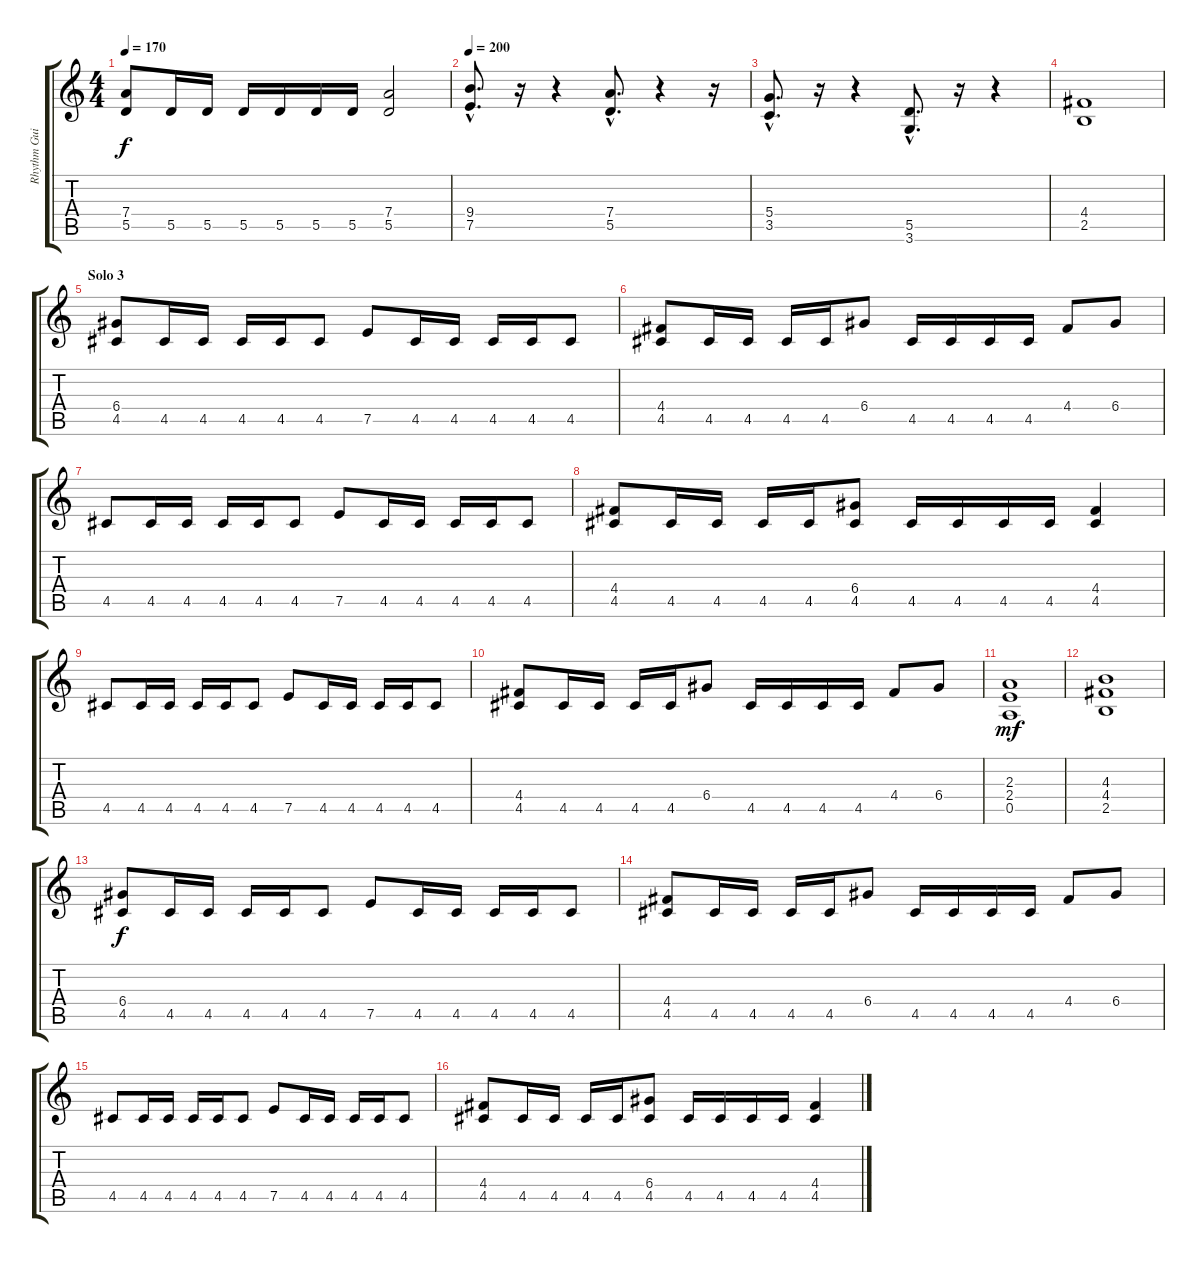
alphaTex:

\track ("Rhythm Guitar 1" "Rhythm Gui") {instrument distortionguitar}
\staff {score tabs}
\tuning (E4 B3 G3 D3 A2 E2) {hide}
\ts (4 4)
\tempo 170
\clef g2
\ks c
(7.4 5.5).8{dy f} 5.5.16 5.5.16 5.5.16 5.5.16 5.5.16 5.5.16 (7.4 5.5).2 |
\tempo 200
(9.4{hac} 7.5{hac}).8{d} r.16 r.4 (7.4{hac} 5.5{hac}).8{d} r.4 r.16 |
(5.4{hac} 3.5{hac}).8{d} r.16 r.4 (5.5{hac} 3.6{hac}).8{d} r.16 r.4 |
(4.4 2.5).1 |
\section ("" "Solo 3")
(6.4 4.5).8 4.5.16 4.5.16 4.5.16 4.5.16 4.5.8 7.5.8 4.5.16 4.5.16 4.5.16 4.5.16 4.5.8 |
(4.4 4.5).8 4.5.16 4.5.16 4.5.16 4.5.16 6.4.8 4.5.16 4.5.16 4.5.16 4.5.16 4.4.8 6.4.8 |
4.5.8 4.5.16 4.5.16 4.5.16 4.5.16 4.5.8 7.5.8 4.5.16 4.5.16 4.5.16 4.5.16 4.5.8 |
(4.4 4.5).8 4.5.16 4.5.16 4.5.16 4.5.16 (6.4 4.5).8 4.5.16 4.5.16 4.5.16 4.5.16 (4.4 4.5).4 |
4.5.8 4.5.16 4.5.16 4.5.16 4.5.16 4.5.8 7.5.8 4.5.16 4.5.16 4.5.16 4.5.16 4.5.8 |
(4.4 4.5).8 4.5.16 4.5.16 4.5.16 4.5.16 6.4.8 4.5.16 4.5.16 4.5.16 4.5.16 4.4.8 6.4.8 |
(2.3 2.4 0.5).1{dy mf} |
(4.3 4.4 2.5).1 |
(6.4 4.5).8{dy f} 4.5.16 4.5.16 4.5.16 4.5.16 4.5.8 7.5.8 4.5.16 4.5.16 4.5.16 4.5.16 4.5.8 |
(4.4 4.5).8 4.5.16 4.5.16 4.5.16 4.5.16 6.4.8 4.5.16 4.5.16 4.5.16 4.5.16 4.4.8 6.4.8 |
4.5.8 4.5.16 4.5.16 4.5.16 4.5.16 4.5.8 7.5.8 4.5.16 4.5.16 4.5.16 4.5.16 4.5.8 |
(4.4 4.5).8 4.5.16 4.5.16 4.5.16 4.5.16 (6.4 4.5).8 4.5.16 4.5.16 4.5.16 4.5.16 (4.4 4.5).4
